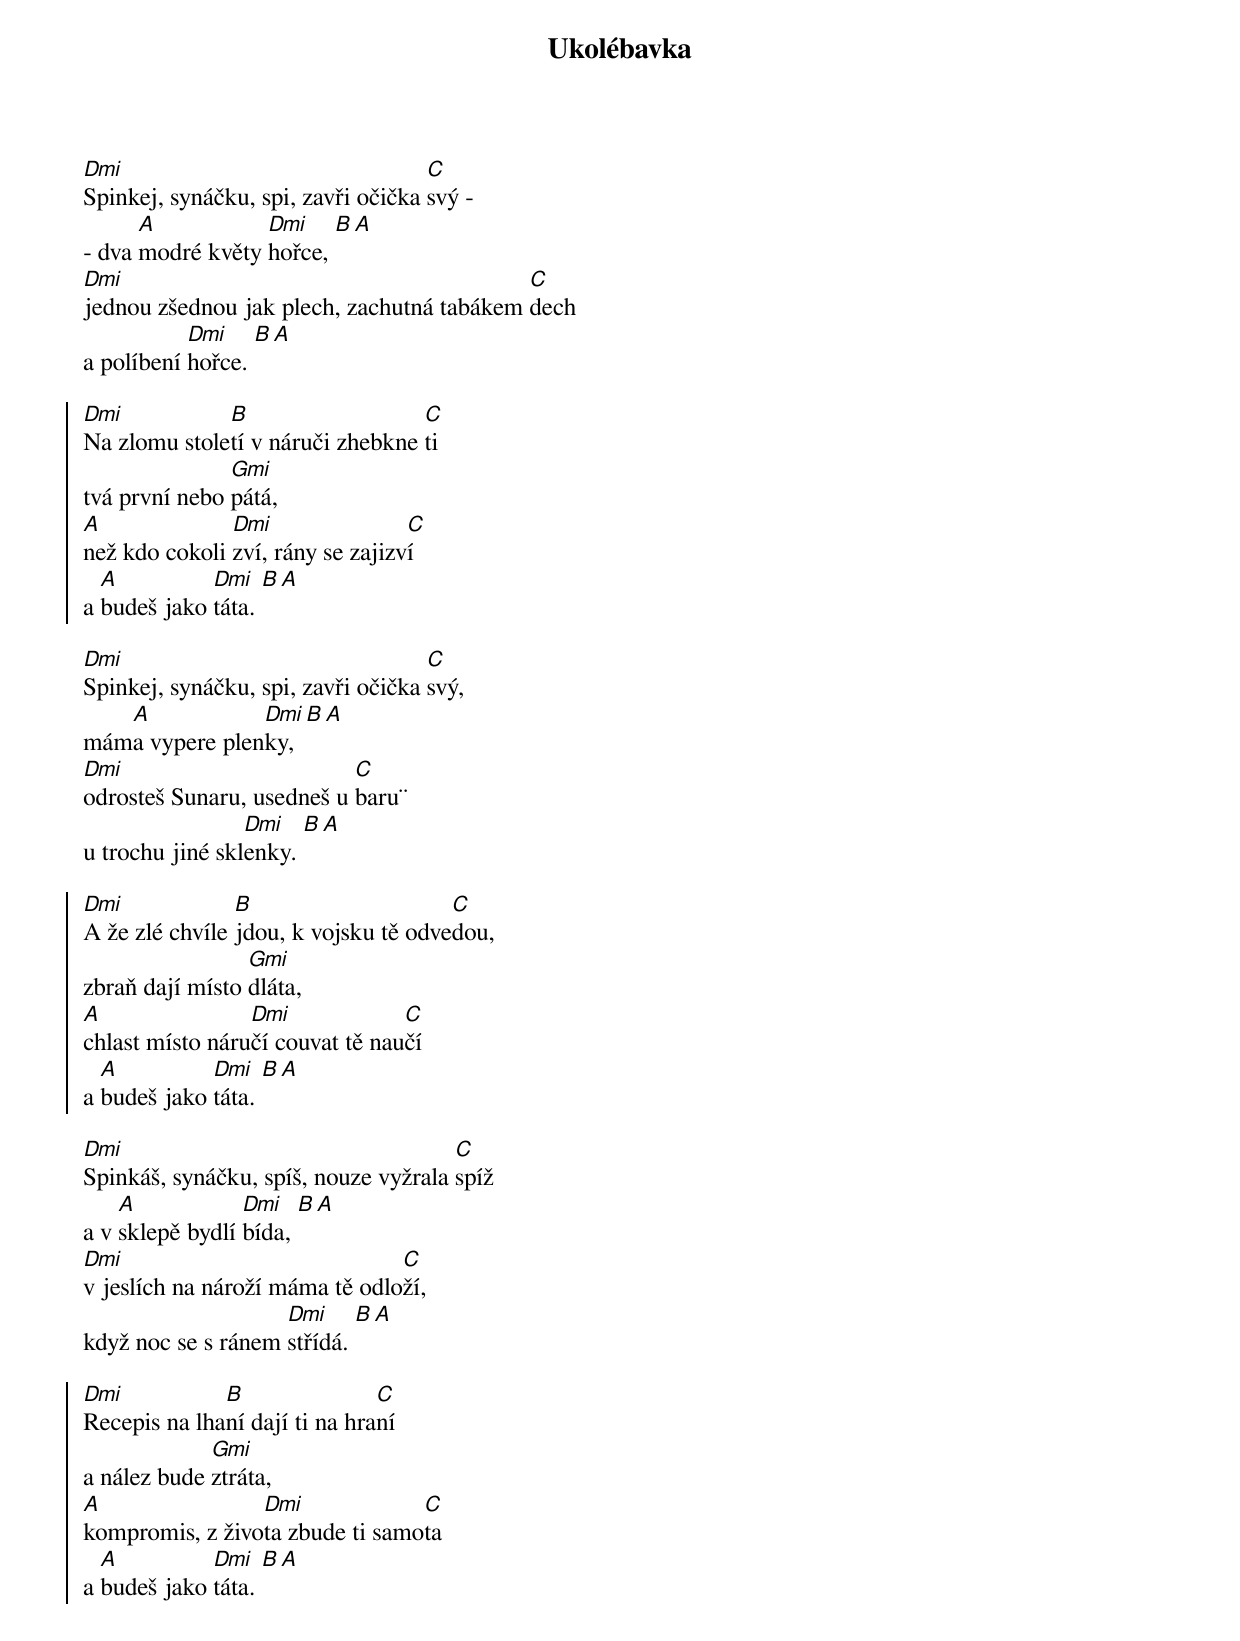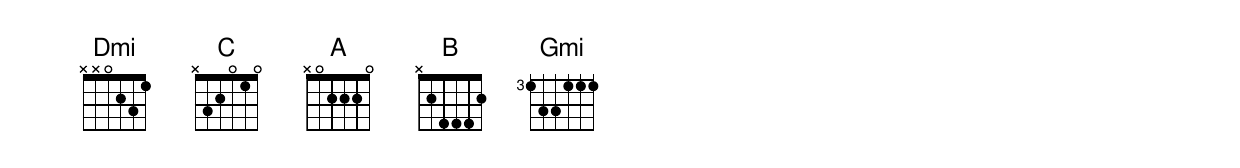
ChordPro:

{title: Ukolébavka}
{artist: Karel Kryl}
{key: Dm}
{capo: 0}
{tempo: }
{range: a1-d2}
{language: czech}
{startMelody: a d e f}
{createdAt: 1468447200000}
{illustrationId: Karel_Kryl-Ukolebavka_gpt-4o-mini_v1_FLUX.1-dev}
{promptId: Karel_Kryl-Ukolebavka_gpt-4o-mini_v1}

{start_of_verse}
[Dmi]Spinkej, synáčku, spi, zavři očička [C]svý -
- dva [A]modré květy [Dmi]hořce, [B][A]
[Dmi]jednou zšednou jak plech, zachutná tabákem [C]dech
a políbení [Dmi]hořce. [B][A]
{end_of_verse}

{start_of_chorus}
[Dmi]Na zlomu stole[B]tí v náruči zhebkne [C]ti
tvá první nebo [Gmi]pátá,
[A]než kdo cokoli [Dmi]zví, rány se zajizv[C]í
a [A]budeš jako [Dmi]táta. [B][A]
{end_of_chorus}

{start_of_verse}
[Dmi]Spinkej, synáčku, spi, zavři očička [C]svý,
mám[A]a vypere plen[Dmi]ky, [B][A]
[Dmi]odrosteš Sunaru, usedneš u [C]baru¨
u trochu jiné skl[Dmi]enky. [B][A]
{end_of_verse}

{start_of_chorus}
[Dmi]A že zlé chvíle [B]jdou, k vojsku tě odve[C]dou,
zbraň dají místo [Gmi]dláta,
[A]chlast místo náru[Dmi]čí couvat tě nau[C]čí
a [A]budeš jako [Dmi]táta. [B][A]
{end_of_chorus}

{start_of_verse}
[Dmi]Spinkáš, synáčku, spíš, nouze vyžrala [C]spíž
a v [A]sklepě bydlí [Dmi]bída, [B][A]
[Dmi]v jeslích na nároží máma tě odlo[C]ží,
když noc se s ránem [Dmi]střídá. [B][A]
{end_of_verse}

{start_of_chorus}
[Dmi]Recepis na lha[B]ní dají ti na hra[C]ní
a nález bude [Gmi]ztráta,
[A]kompromis, z živo[Dmi]ta zbude ti samo[C]ta
a [A]budeš jako [Dmi]táta. [B][A]
{end_of_chorus}
